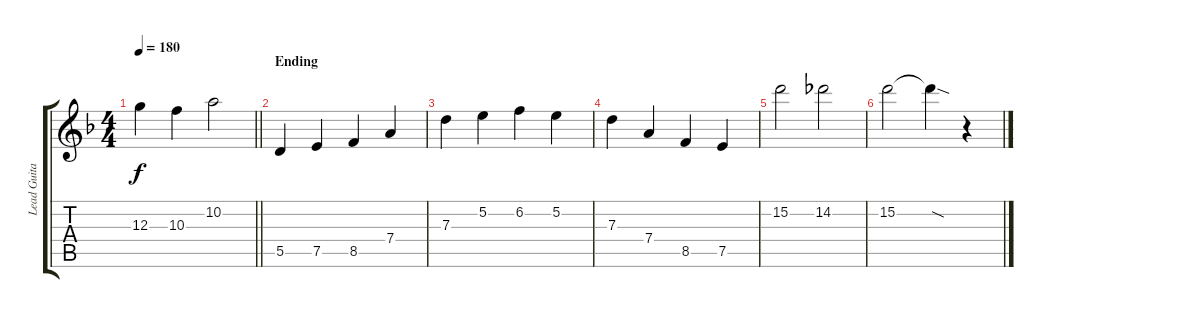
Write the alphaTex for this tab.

\track ("Lead Guitar" "Lead Guita") {instrument distortionguitar}
\staff {score tabs}
\tuning (E4 B3 G3 D3 A2 E2) {hide}
\ts (4 4)
\tempo 180
\clef g2
\barLineRight lightlight
\ks dminor
12.3.4{dy f} 10.3.4 10.2.2 |
\section ("" "Ending")
5.5.4 7.5.4 8.5.4 7.4.4 |
7.3.4 5.2.4 6.2.4 5.2.4 |
7.3.4 7.4.4 8.5.4 7.5.4 |
15.2.2 14.2.2 |
15.2.2 15.2{sod t}.4 r.4
